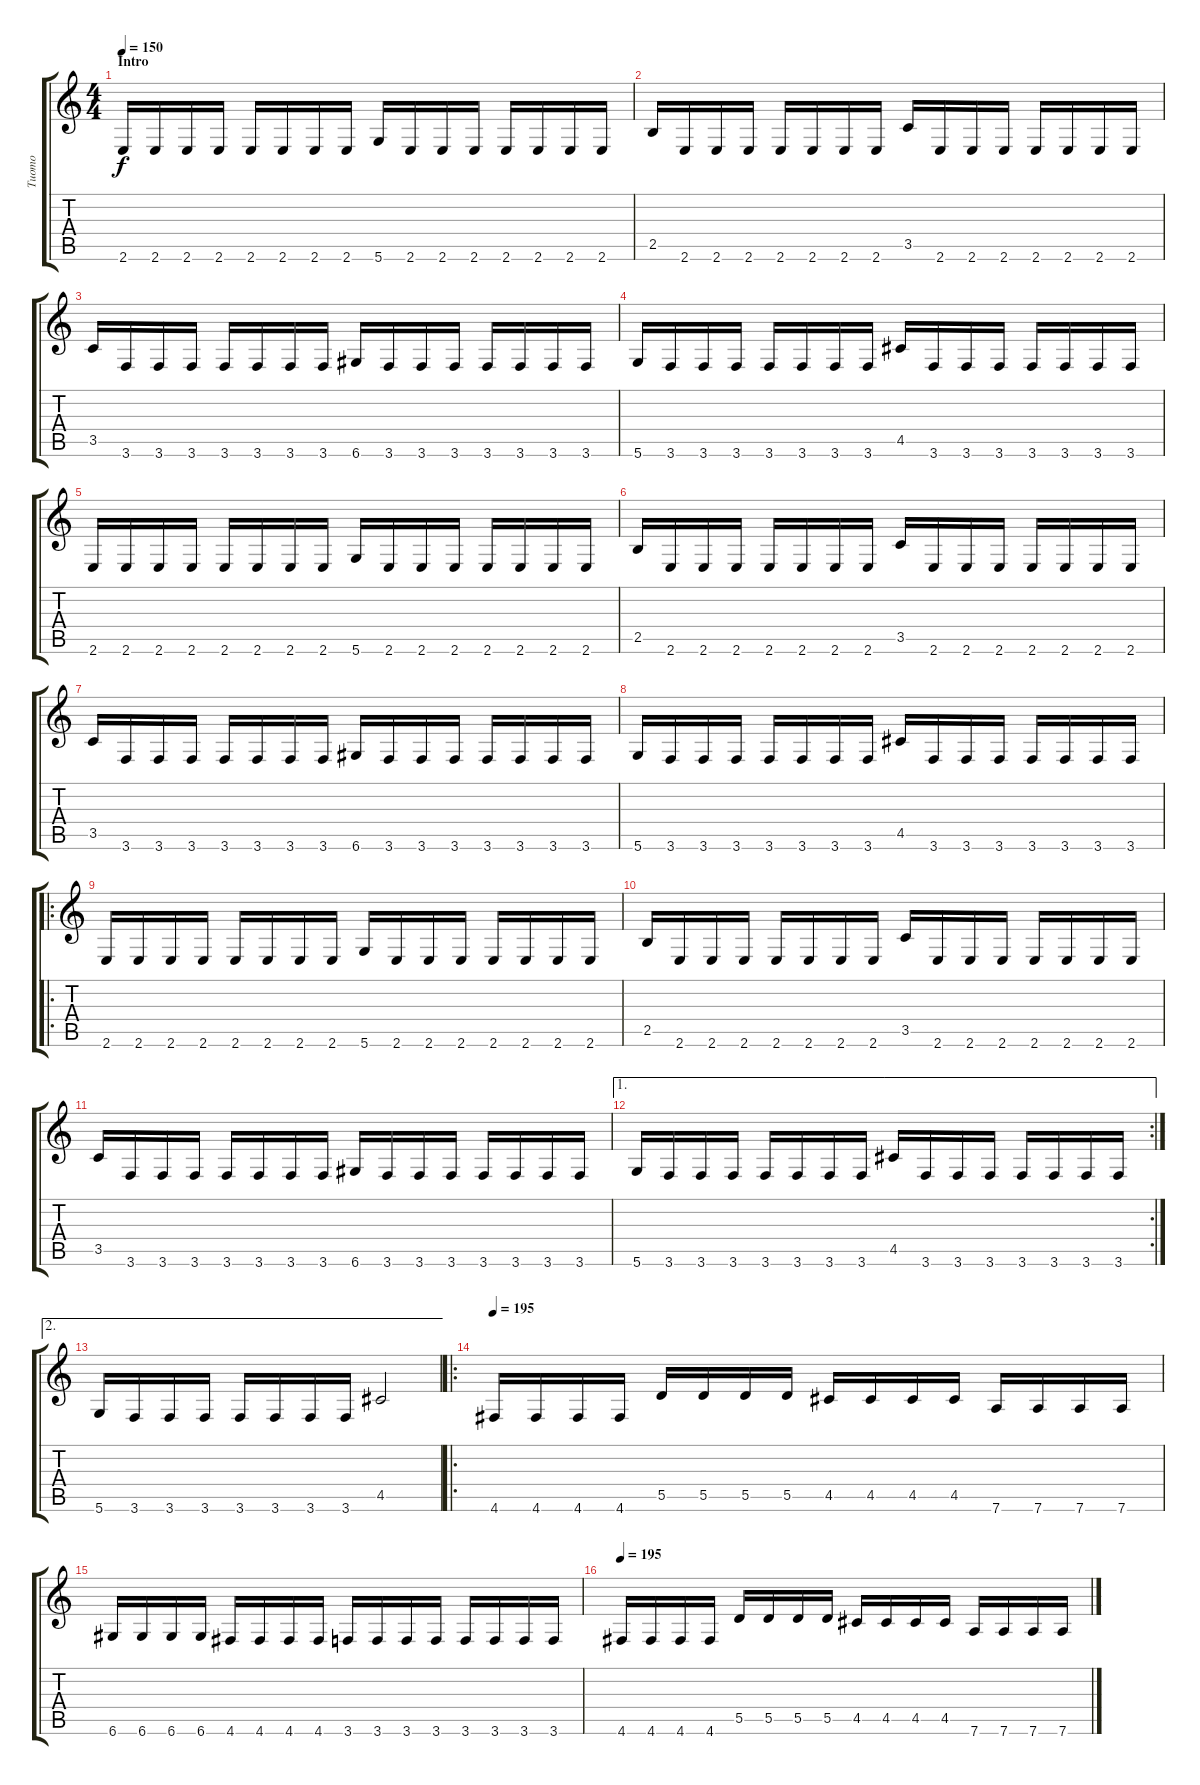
\track ("Tuomo" "Tuomo") {instrument distortionguitar}
\staff {score tabs}
\tuning (E4 B3 G3 D3 A2 D2) {hide}
\ts (4 4)
\section ("" "Intro")
\tempo 150
\clef g2
\ks c
2.6.16{dy f instrument distortionguitar} 2.6.16 2.6.16 2.6.16 2.6.16 2.6.16 2.6.16 2.6.16 5.6.16 2.6.16 2.6.16 2.6.16 2.6.16 2.6.16 2.6.16 2.6.16 |
2.5.16 2.6.16 2.6.16 2.6.16 2.6.16 2.6.16 2.6.16 2.6.16 3.5.16 2.6.16 2.6.16 2.6.16 2.6.16 2.6.16 2.6.16 2.6.16 |
3.5.16 3.6.16 3.6.16 3.6.16 3.6.16 3.6.16 3.6.16 3.6.16 6.6.16 3.6.16 3.6.16 3.6.16 3.6.16 3.6.16 3.6.16 3.6.16 |
5.6.16 3.6.16 3.6.16 3.6.16 3.6.16 3.6.16 3.6.16 3.6.16 4.5.16 3.6.16 3.6.16 3.6.16 3.6.16 3.6.16 3.6.16 3.6.16 |
2.6.16 2.6.16 2.6.16 2.6.16 2.6.16 2.6.16 2.6.16 2.6.16 5.6.16 2.6.16 2.6.16 2.6.16 2.6.16 2.6.16 2.6.16 2.6.16 |
2.5.16 2.6.16 2.6.16 2.6.16 2.6.16 2.6.16 2.6.16 2.6.16 3.5.16 2.6.16 2.6.16 2.6.16 2.6.16 2.6.16 2.6.16 2.6.16 |
3.5.16 3.6.16 3.6.16 3.6.16 3.6.16 3.6.16 3.6.16 3.6.16 6.6.16 3.6.16 3.6.16 3.6.16 3.6.16 3.6.16 3.6.16 3.6.16 |
5.6.16 3.6.16 3.6.16 3.6.16 3.6.16 3.6.16 3.6.16 3.6.16 4.5.16 3.6.16 3.6.16 3.6.16 3.6.16 3.6.16 3.6.16 3.6.16 |
\ro
2.6.16 2.6.16 2.6.16 2.6.16 2.6.16 2.6.16 2.6.16 2.6.16 5.6.16 2.6.16 2.6.16 2.6.16 2.6.16 2.6.16 2.6.16 2.6.16 |
2.5.16 2.6.16 2.6.16 2.6.16 2.6.16 2.6.16 2.6.16 2.6.16 3.5.16 2.6.16 2.6.16 2.6.16 2.6.16 2.6.16 2.6.16 2.6.16 |
3.5.16 3.6.16 3.6.16 3.6.16 3.6.16 3.6.16 3.6.16 3.6.16 6.6.16 3.6.16 3.6.16 3.6.16 3.6.16 3.6.16 3.6.16 3.6.16 |
\ae 1
\rc 2
5.6.16 3.6.16 3.6.16 3.6.16 3.6.16 3.6.16 3.6.16 3.6.16 4.5.16 3.6.16 3.6.16 3.6.16 3.6.16 3.6.16 3.6.16 3.6.16 |
\ae 2
5.6.16 3.6.16 3.6.16 3.6.16 3.6.16 3.6.16 3.6.16 3.6.16 4.5.2 |
\ro
\tempo 195
4.6.16 4.6.16 4.6.16 4.6.16 5.5.16 5.5.16 5.5.16 5.5.16 4.5.16 4.5.16 4.5.16 4.5.16 7.6.16 7.6.16 7.6.16 7.6.16 |
6.6.16 6.6.16 6.6.16 6.6.16 4.6.16 4.6.16 4.6.16 4.6.16 3.6.16 3.6.16 3.6.16 3.6.16 3.6.16 3.6.16 3.6.16 3.6.16 |
\tempo 195
4.6.16 4.6.16 4.6.16 4.6.16 5.5.16 5.5.16 5.5.16 5.5.16 4.5.16 4.5.16 4.5.16 4.5.16 7.6.16 7.6.16 7.6.16 7.6.16
